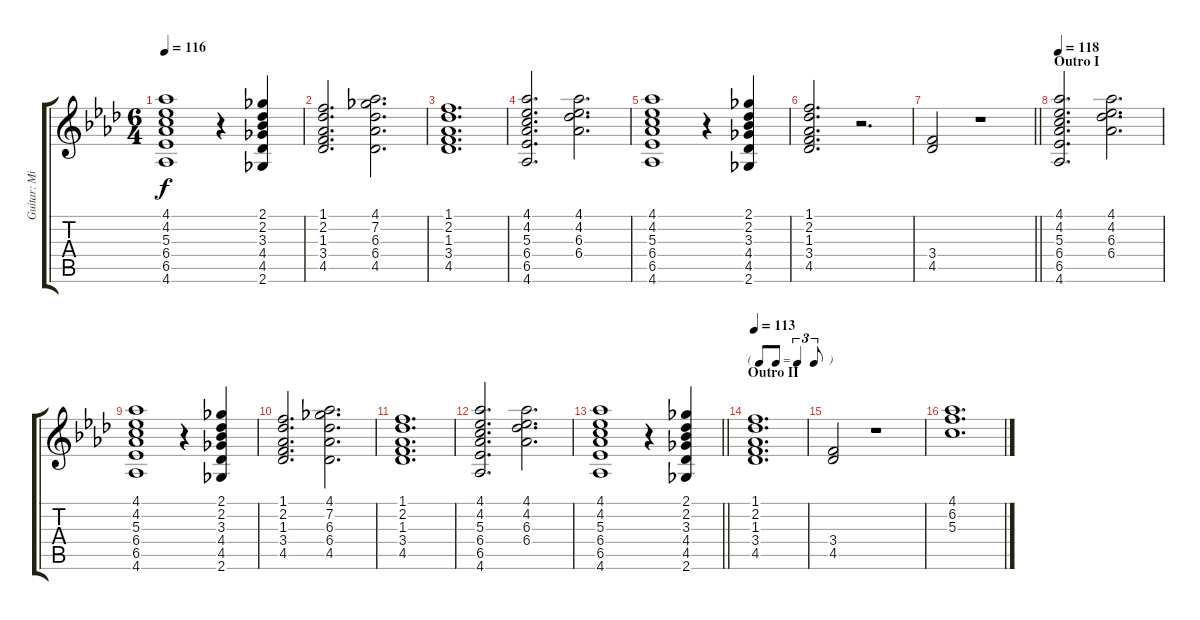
\track ("Guitar: Mick" "Guitar: Mi") {instrument electricguitarjazz}
\staff {score tabs}
\tuning (E4 B3 G3 D3 A2 E2) {hide}
\ts (6 4)
\tempo 116
\clef g2
\ks ab
(4.1 4.2 5.3 6.4 6.5 4.6).1{dy f} r.4 (2.1 2.2 3.3 4.4 4.5 2.6).4 |
(1.1 2.2 1.3 3.4 4.5).2{d} (4.1 7.2 6.3 6.4 4.5).2{d} |
(1.1 2.2 1.3 3.4 4.5).1{d} |
(4.1 4.2 5.3 6.4 6.5 4.6).2{d} (4.1 4.2 6.3 6.4).2{d} |
(4.1 4.2 5.3 6.4 6.5 4.6).1 r.4 (2.1 2.2 3.3 4.4 4.5 2.6).4 |
(1.1 2.2 1.3 3.4 4.5).2{d} r.2{d} |
\barLineRight lightlight
(3.4 4.5).2 r.1 |
\section ("" "Outro I")
\tempo 118
(4.1 4.2 5.3 6.4 6.5 4.6).2{d} (4.1 4.2 6.3 6.4).2{d} |
(4.1 4.2 5.3 6.4 6.5 4.6).1 r.4 (2.1 2.2 3.3 4.4 4.5 2.6).4 |
(1.1 2.2 1.3 3.4 4.5).2{d} (4.1 7.2 6.3 6.4 4.5).2{d} |
(1.1 2.2 1.3 3.4 4.5).1{d} |
(4.1 4.2 5.3 6.4 6.5 4.6).2{d} (4.1 4.2 6.3 6.4).2{d} |
\barLineRight lightlight
(4.1 4.2 5.3 6.4 6.5 4.6).1 r.4 (2.1 2.2 3.3 4.4 4.5 2.6).4 |
\tf triplet8th
\section ("" "Outro II")
\tempo 113
(1.1 2.2 1.3 3.4 4.5).1{d} |
(3.4 4.5).2 r.1 |
(4.1 6.2 5.3).1{d}
